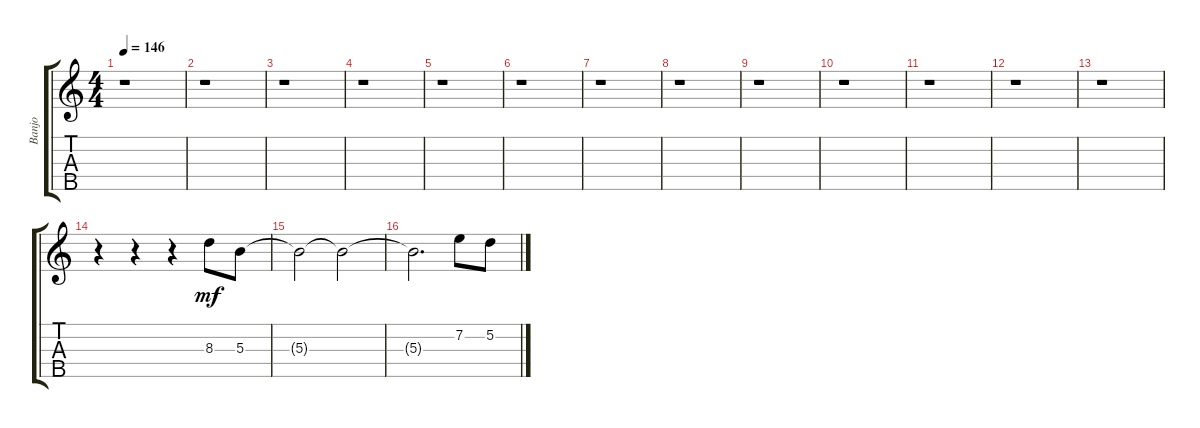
\track ("Banjo" "Banjo") {instrument banjo}
\staff {score tabs}
\tuning (D4 A3 Gb3 D3 Gb4) {hide}
\displaytranspose 12
\ts (4 4)
\tempo 146
\clef g2
\ks c
r.1{dy mf} |
r.1 |
r.1 |
r.1 |
r.1 |
r.1 |
r.1 |
r.1 |
r.1 |
r.1 |
r.1 |
r.1 |
r.1 |
r.4 r.4 r.4 8.3.8 5.3.8 |
5.3{t}.2 5.3{t}.2 |
5.3{t}.2{d} 7.2.8 5.2{ss}.8
